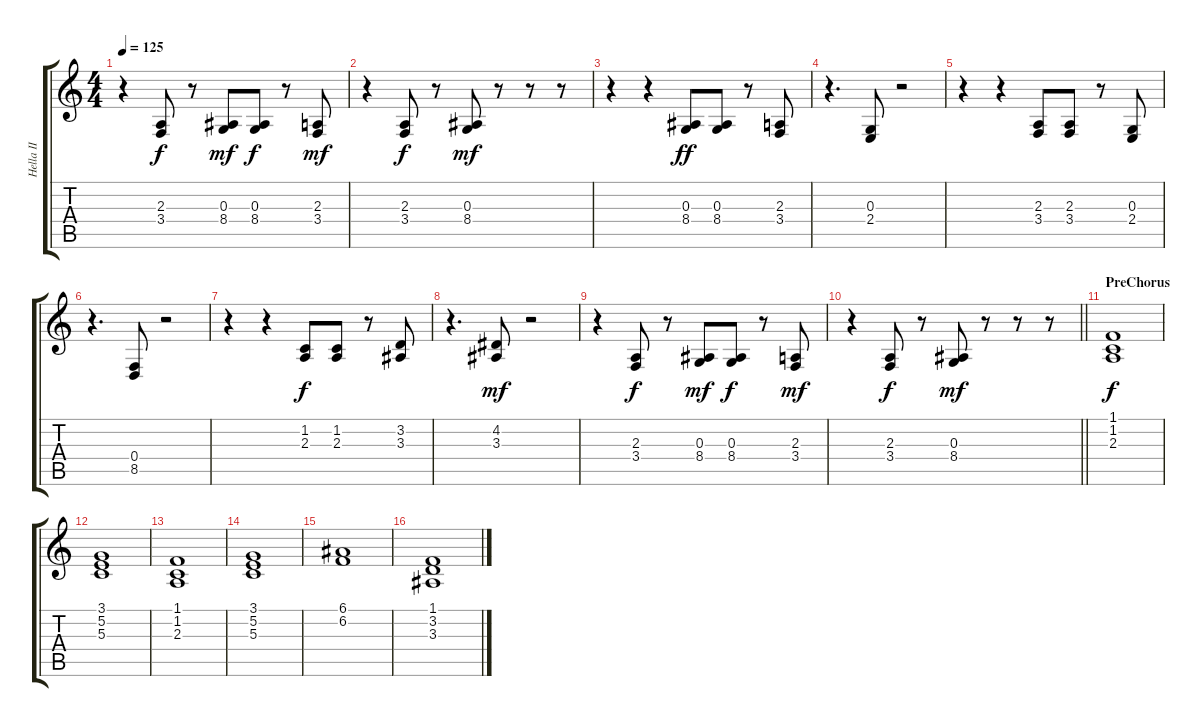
\track ("Hella II" "Hella II") {instrument stringensemble1}
\staff {score tabs}
\tuning (E4 B3 G3 D3 A2 E2) {hide}
\ts (4 4)
\tempo 125
\clef g2
\ks c
r.4{dy mf} (2.3 3.4).8{dy f} r.8 (0.3 8.4).8{dy mf} (0.3 8.4).8{dy f} r.8 (2.3 3.4).8{dy mf} |
r.4 (2.3 3.4).8{dy f} r.8 (0.3 8.4).8{dy mf} r.8 r.8 r.8 |
r.4 r.4 (0.3 8.4).8{dy ff} (0.3 8.4).8 r.8 (2.3 3.4).8 |
r.4{d} (0.3 2.4).8 r.2 |
r.4 r.4 (2.3 3.4).8 (2.3 3.4).8 r.8 (0.3 2.4).8 |
r.4{d} (0.4 8.5).8 r.2 |
r.4 r.4 (1.2 2.3).8{dy f} (1.2 2.3).8 r.8 (3.2 3.3).8 |
r.4{d} (4.2 3.3).8{dy mf} r.2 |
r.4 (2.3 3.4).8{dy f} r.8 (0.3 8.4).8{dy mf} (0.3 8.4).8{dy f} r.8 (2.3 3.4).8{dy mf} |
\barLineRight lightlight
r.4 (2.3 3.4).8{dy f} r.8 (0.3 8.4).8{dy mf} r.8 r.8 r.8 |
\section ("" "PreChorus ")
(1.1 1.2 2.3).1{dy f volume 9} |
(3.1 5.2 5.3).1 |
(1.1 1.2 2.3).1 |
(3.1 5.2 5.3).1 |
(6.1 6.2).1 |
(1.1 3.2 3.3).1
